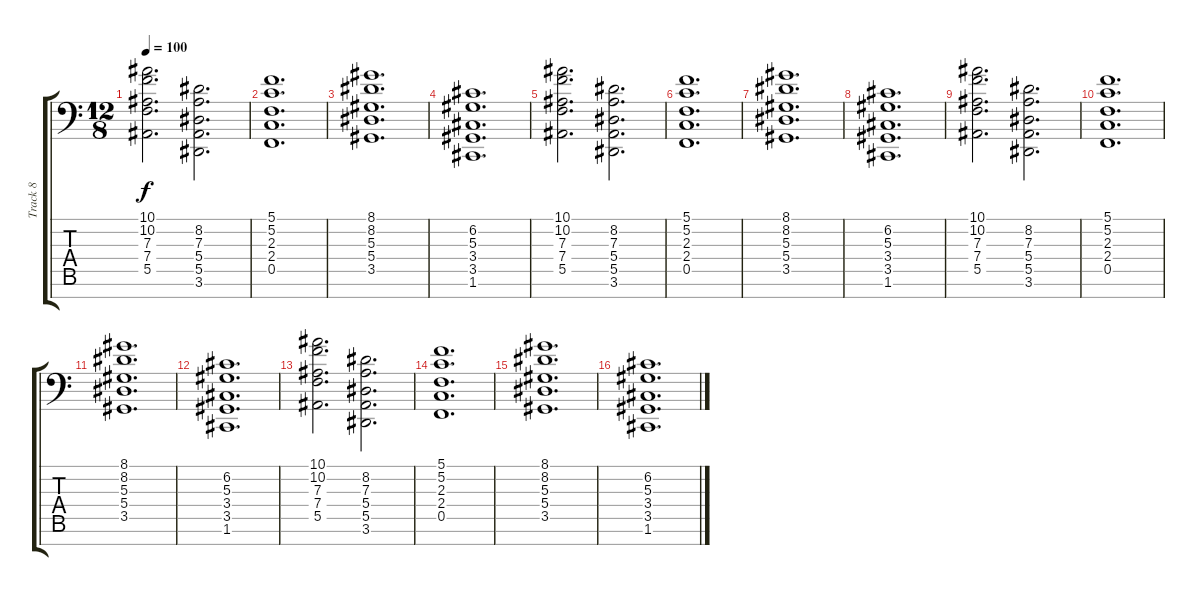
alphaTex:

\track ("Track 8" "Track 8") {instrument churchorgan}
\staff {score tabs}
\tuning (C4 G3 Eb3 Bb2 F2 C2 C-1) {hide}
\ts (12 8)
\tempo 100
\clef f4
\ks c
(10.1 10.2 7.3 7.4 5.5).2{d dy f} (8.2 7.3 5.4 5.5 3.6).2{d} |
(5.1 5.2 2.3 2.4 0.5).1{d} |
(8.1 8.2 5.3 5.4 3.5).1{d} |
(6.2 5.3 3.4 3.5 1.6).1{d} |
(10.1 10.2 7.3 7.4 5.5).2{d} (8.2 7.3 5.4 5.5 3.6).2{d} |
(5.1 5.2 2.3 2.4 0.5).1{d} |
(8.1 8.2 5.3 5.4 3.5).1{d} |
(6.2 5.3 3.4 3.5 1.6).1{d} |
(10.1 10.2 7.3 7.4 5.5).2{d} (8.2 7.3 5.4 5.5 3.6).2{d} |
(5.1 5.2 2.3 2.4 0.5).1{d} |
(8.1 8.2 5.3 5.4 3.5).1{d} |
(6.2 5.3 3.4 3.5 1.6).1{d} |
(10.1 10.2 7.3 7.4 5.5).2{d} (8.2 7.3 5.4 5.5 3.6).2{d} |
(5.1 5.2 2.3 2.4 0.5).1{d} |
(8.1 8.2 5.3 5.4 3.5).1{d} |
(6.2 5.3 3.4 3.5 1.6).1{d}
